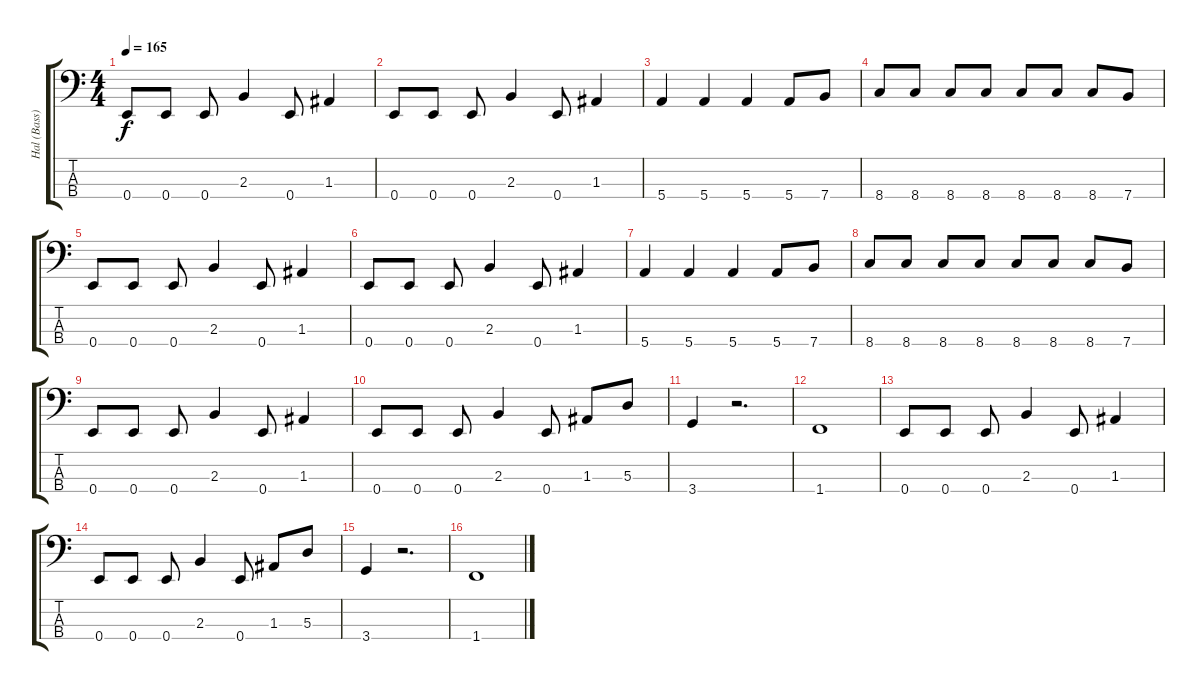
\track ("Hal (Bass)" "Hal (Bass)") {instrument electricbassfinger}
\staff {score tabs}
\tuning (G2 D2 A1 E1) {hide}
\ts (4 4)
\tempo 165
\clef f4
\ks c
0.4.8{dy f} 0.4.8 0.4.8 2.3.4 0.4.8 1.3.4 |
0.4.8 0.4.8 0.4.8 2.3.4 0.4.8 1.3.4 |
5.4.4 5.4.4 5.4.4 5.4.8 7.4.8 |
8.4.8 8.4.8 8.4.8 8.4.8 8.4.8 8.4.8 8.4.8 7.4.8 |
0.4.8 0.4.8 0.4.8 2.3.4 0.4.8 1.3.4 |
0.4.8 0.4.8 0.4.8 2.3.4 0.4.8 1.3.4 |
5.4.4 5.4.4 5.4.4 5.4.8 7.4.8 |
8.4.8 8.4.8 8.4.8 8.4.8 8.4.8 8.4.8 8.4.8 7.4.8 |
0.4.8 0.4.8 0.4.8 2.3.4 0.4.8 1.3.4 |
0.4.8 0.4.8 0.4.8 2.3.4 0.4.8 1.3.8 5.3.8 |
3.4.4 r.2{d} |
1.4.1 |
0.4.8 0.4.8 0.4.8 2.3.4 0.4.8 1.3.4 |
0.4.8 0.4.8 0.4.8 2.3.4 0.4.8 1.3.8 5.3.8 |
3.4.4 r.2{d} |
1.4.1
